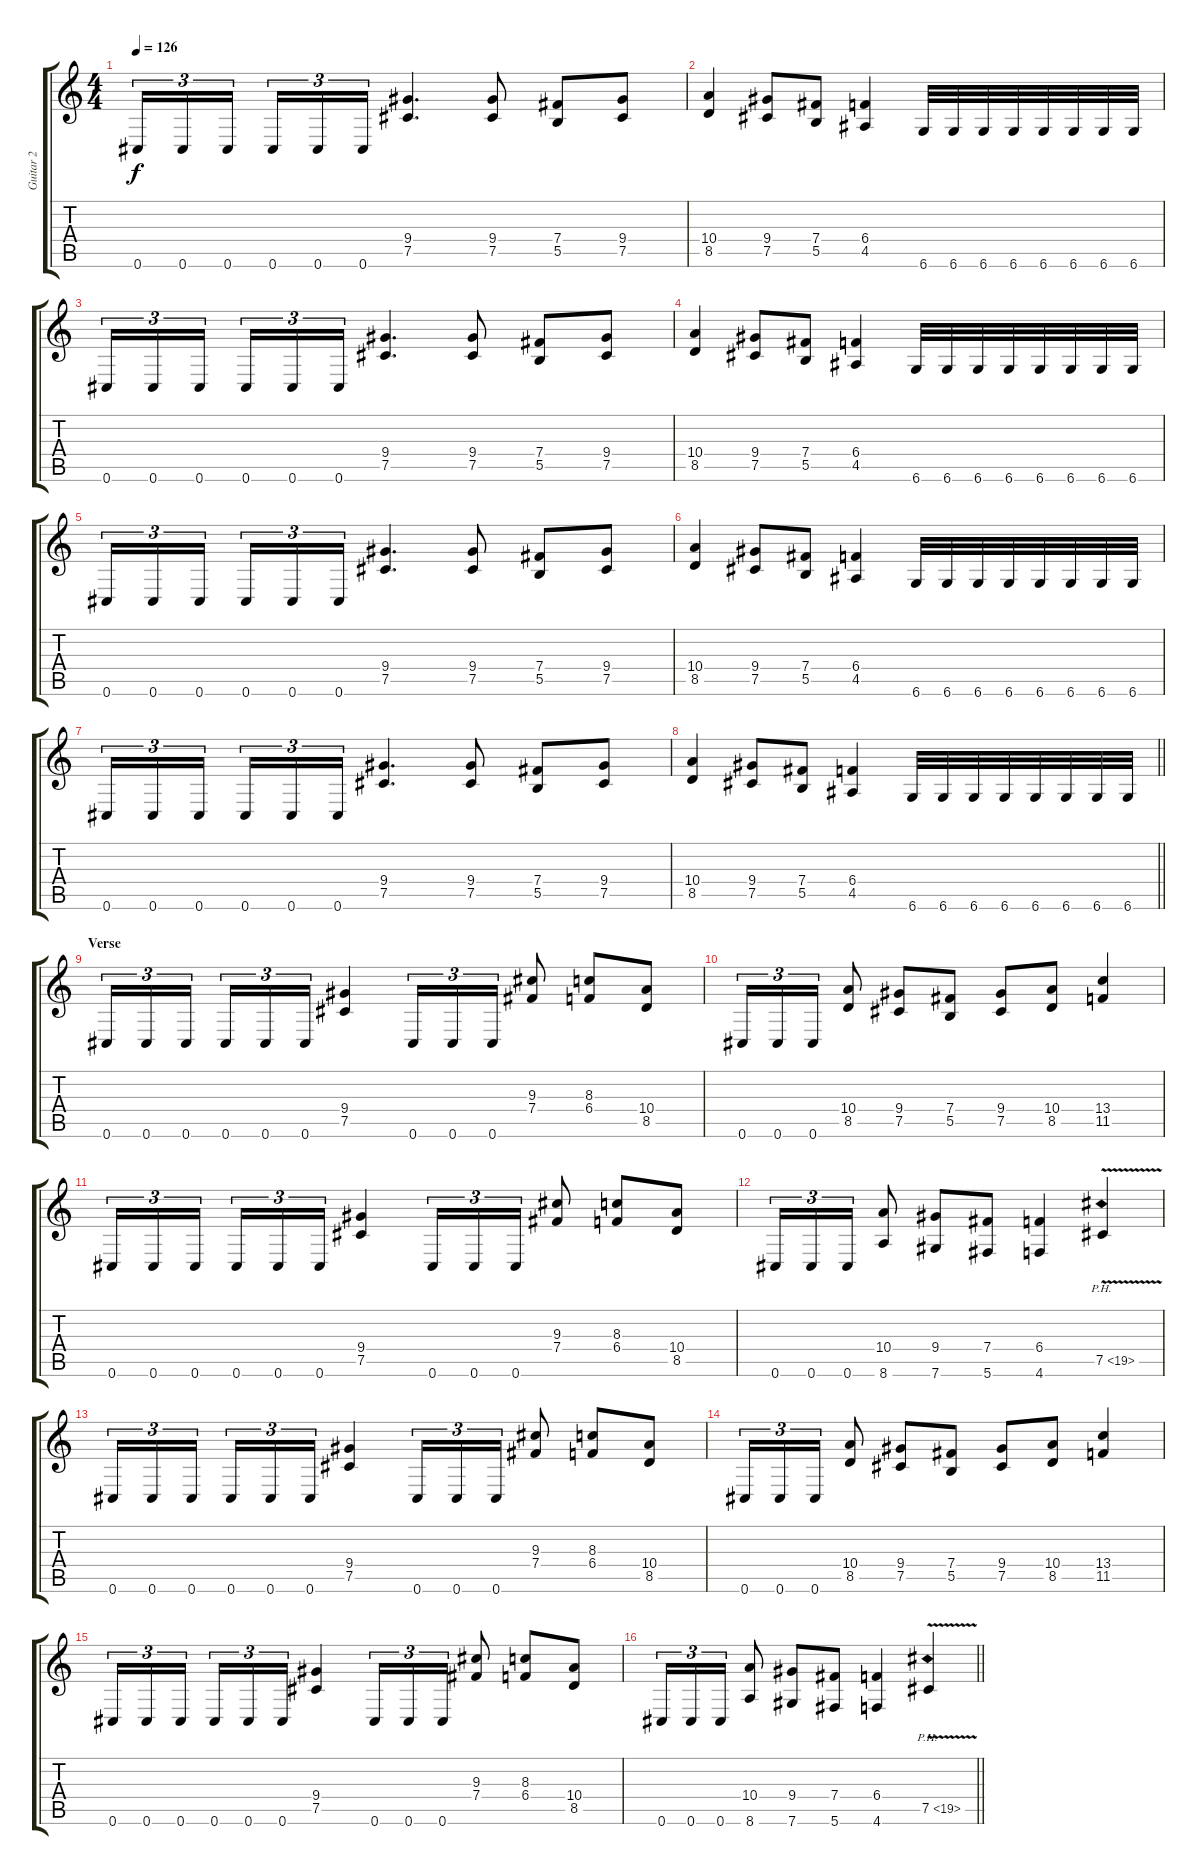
\track ("Guitar 2" "Guitar 2") {instrument distortionguitar}
\staff {score tabs}
\tuning (Db4 Ab3 E3 B2 Gb2 Db2) {hide}
\ts (4 4)
\section ("" "")
\tempo 126
\clef g2
\ks c
0.6.16{tu (3 2) dy f} 0.6.16{tu (3 2)} 0.6.16{tu (3 2) beam splitsecondary} 0.6.16{tu (3 2)} 0.6.16{tu (3 2)} 0.6.16{tu (3 2)} (9.4 7.5).4{d} (9.4 7.5).8 (7.4 5.5).8 (9.4 7.5).8 |
(10.4 8.5).4 (9.4 7.5).8 (7.4 5.5).8 (6.4 4.5).4 6.6.32 6.6.32 6.6.32 6.6.32 6.6.32 6.6.32 6.6.32 6.6.32 |
0.6.16{tu (3 2)} 0.6.16{tu (3 2)} 0.6.16{tu (3 2) beam splitsecondary} 0.6.16{tu (3 2)} 0.6.16{tu (3 2)} 0.6.16{tu (3 2)} (9.4 7.5).4{d} (9.4 7.5).8 (7.4 5.5).8 (9.4 7.5).8 |
(10.4 8.5).4 (9.4 7.5).8 (7.4 5.5).8 (6.4 4.5).4 6.6.32 6.6.32 6.6.32 6.6.32 6.6.32 6.6.32 6.6.32 6.6.32 |
0.6.16{tu (3 2)} 0.6.16{tu (3 2)} 0.6.16{tu (3 2) beam splitsecondary} 0.6.16{tu (3 2)} 0.6.16{tu (3 2)} 0.6.16{tu (3 2)} (9.4 7.5).4{d} (9.4 7.5).8 (7.4 5.5).8 (9.4 7.5).8 |
(10.4 8.5).4 (9.4 7.5).8 (7.4 5.5).8 (6.4 4.5).4 6.6.32 6.6.32 6.6.32 6.6.32 6.6.32 6.6.32 6.6.32 6.6.32 |
0.6.16{tu (3 2)} 0.6.16{tu (3 2)} 0.6.16{tu (3 2) beam splitsecondary} 0.6.16{tu (3 2)} 0.6.16{tu (3 2)} 0.6.16{tu (3 2)} (9.4 7.5).4{d} (9.4 7.5).8 (7.4 5.5).8 (9.4 7.5).8 |
\barLineRight lightlight
(10.4 8.5).4 (9.4 7.5).8 (7.4 5.5).8 (6.4 4.5).4 6.6.32 6.6.32 6.6.32 6.6.32 6.6.32 6.6.32 6.6.32 6.6.32 |
\section ("" "Verse")
0.6.16{tu (3 2)} 0.6.16{tu (3 2)} 0.6.16{tu (3 2) beam splitsecondary} 0.6.16{tu (3 2)} 0.6.16{tu (3 2)} 0.6.16{tu (3 2)} (9.4 7.5).4 0.6.16{tu (3 2)} 0.6.16{tu (3 2)} 0.6.16{tu (3 2)} (9.3 7.4).8 (8.3 6.4).8 (10.4 8.5).8 |
0.6.16{tu (3 2)} 0.6.16{tu (3 2)} 0.6.16{tu (3 2)} (10.4 8.5).8 (9.4 7.5).8 (7.4 5.5).8 (9.4 7.5).8 (10.4 8.5).8 (13.4 11.5).4 |
0.6.16{tu (3 2)} 0.6.16{tu (3 2)} 0.6.16{tu (3 2) beam splitsecondary} 0.6.16{tu (3 2)} 0.6.16{tu (3 2)} 0.6.16{tu (3 2)} (9.4 7.5).4 0.6.16{tu (3 2)} 0.6.16{tu (3 2)} 0.6.16{tu (3 2)} (9.3 7.4).8 (8.3 6.4).8 (10.4 8.5).8 |
0.6.16{tu (3 2)} 0.6.16{tu (3 2)} 0.6.16{tu (3 2)} (10.4 8.6).8 (9.4 7.6).8 (7.4 5.6).8 (6.4 4.6).4 7.5{ph 12 v}.4 |
0.6.16{tu (3 2)} 0.6.16{tu (3 2)} 0.6.16{tu (3 2) beam splitsecondary} 0.6.16{tu (3 2)} 0.6.16{tu (3 2)} 0.6.16{tu (3 2)} (9.4 7.5).4 0.6.16{tu (3 2)} 0.6.16{tu (3 2)} 0.6.16{tu (3 2)} (9.3 7.4).8 (8.3 6.4).8 (10.4 8.5).8 |
0.6.16{tu (3 2)} 0.6.16{tu (3 2)} 0.6.16{tu (3 2)} (10.4 8.5).8 (9.4 7.5).8 (7.4 5.5).8 (9.4 7.5).8 (10.4 8.5).8 (13.4 11.5).4 |
0.6.16{tu (3 2)} 0.6.16{tu (3 2)} 0.6.16{tu (3 2) beam splitsecondary} 0.6.16{tu (3 2)} 0.6.16{tu (3 2)} 0.6.16{tu (3 2)} (9.4 7.5).4 0.6.16{tu (3 2)} 0.6.16{tu (3 2)} 0.6.16{tu (3 2)} (9.3 7.4).8 (8.3 6.4).8 (10.4 8.5).8 |
\barLineRight lightlight
0.6.16{tu (3 2)} 0.6.16{tu (3 2)} 0.6.16{tu (3 2)} (10.4 8.6).8 (9.4 7.6).8 (7.4 5.6).8 (6.4 4.6).4 7.5{ph 12 v}.4
